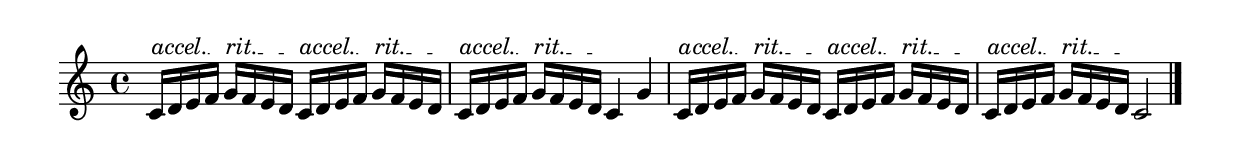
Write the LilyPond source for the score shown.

\version "2.18.2"

melody = {
    \relative c' {
    \clef treble
    \time 4/4
    
    \override TextSpanner.bound-details.left.text = "accel."
    c16 \startTextSpan d16 e16 f16 \stopTextSpan
    \override TextSpanner.bound-details.left.text = "rit."
    g16 \startTextSpan f16 e16 d16 \stopTextSpan
    \override TextSpanner.bound-details.left.text = "accel."
    c16 \startTextSpan d16 e16 f16 \stopTextSpan
    \override TextSpanner.bound-details.left.text = "rit."
    g16 \startTextSpan f16 e16 d16 \stopTextSpan
    \override TextSpanner.bound-details.left.text = "accel."
    c16 \startTextSpan d16 e16 f16 \stopTextSpan
    \override TextSpanner.bound-details.left.text = "rit."
    g16 \startTextSpan f16 e16 d16 \stopTextSpan
    c4 g'4
    \override TextSpanner.bound-details.left.text = "accel."
    c,16 \startTextSpan d16 e16 f16 \stopTextSpan
    \override TextSpanner.bound-details.left.text = "rit."
    g16 \startTextSpan f16 e16 d16 \stopTextSpan
    \override TextSpanner.bound-details.left.text = "accel."
    c16 \startTextSpan d16 e16 f16 \stopTextSpan
    \override TextSpanner.bound-details.left.text = "rit."
    g16 \startTextSpan f16 e16 d16 \stopTextSpan
    \override TextSpanner.bound-details.left.text = "accel."
    c16 \startTextSpan d16 e16 f16 \stopTextSpan
    \override TextSpanner.bound-details.left.text = "rit."
    g16 \startTextSpan f16 e16 d16 \stopTextSpan
    c2 \bar "|."

    }
}

% Export melody to pdf and midi files

\score{
    \melody
    \layout {
        \context {
        \Score
        \omit BarNumber }
    indent = #0 }
    % Remove % if you need a midi file
    % \midi {}
    }